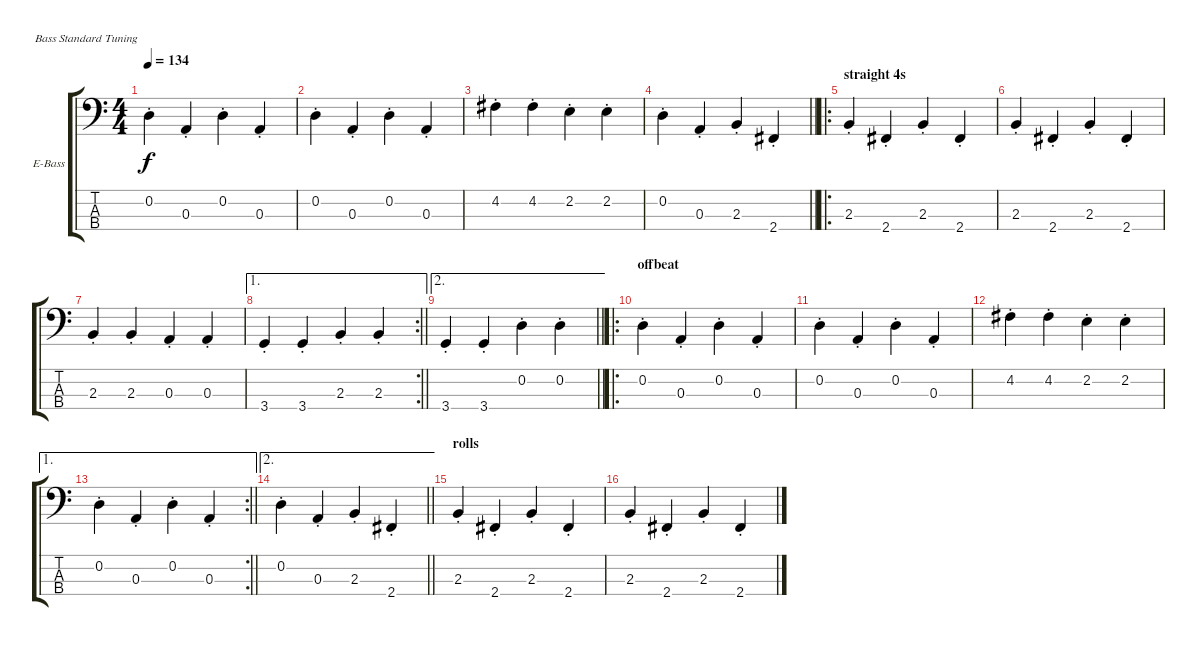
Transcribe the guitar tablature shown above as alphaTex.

\bracketExtendMode groupsimilarinstruments
\firstSystemTrackNameOrientation horizontal
\otherSystemsTrackNameOrientation horizontal
\track ("Bass" "E-Bass") {instrument electricbassfinger}
\staff {score tabs}
\tuning (G2 D2 A1 E1)
\ts (4 4)
\tempo 134
\clef f4
\ks c
0.2{st}.4{dy f} 0.3{st}.4 0.2{st}.4 0.3{st}.4 |
0.2{st}.4 0.3{st}.4 0.2{st}.4 0.3{st}.4 |
4.2{st}.4 4.2{st}.4 2.2{st}.4 2.2{st}.4 |
\barLineRight lightlight
0.2{st}.4 0.3{st}.4 2.3{st}.4 2.4{st}.4 |
\ro
\section ("" "straight 4s")
2.3{st}.4 2.4{st}.4 2.3{st}.4 2.4{st}.4 |
2.3{st}.4 2.4{st}.4 2.3{st}.4 2.4{st}.4 |
2.3{st}.4 2.3{st}.4 0.3{st}.4 0.3{st}.4 |
\ae 1
\rc 2
\barLineRight lightlight
3.4{st}.4 3.4{st}.4 2.3{st}.4 2.3{st}.4 |
\ae 2
\barLineRight lightlight
3.4{st}.4 3.4{st}.4 0.2{st}.4 0.2{st}.4 |
\ro
\section ("" "offbeat")
0.2{st}.4 0.3{st}.4 0.2{st}.4 0.3{st}.4 |
0.2{st}.4 0.3{st}.4 0.2{st}.4 0.3{st}.4 |
4.2{st}.4 4.2{st}.4 2.2{st}.4 2.2{st}.4 |
\ae 1
\rc 2
\barLineRight lightlight
0.2{st}.4 0.3{st}.4 0.2{st}.4 0.3{st}.4 |
\ae 2
\barLineRight lightlight
0.2{st}.4 0.3{st}.4 2.3{st}.4 2.4{st}.4 |
\section ("" "rolls")
2.3{st}.4 2.4{st}.4 2.3{st}.4 2.4{st}.4 |
2.3{st}.4 2.4{st}.4 2.3{st}.4 2.4{st}.4
